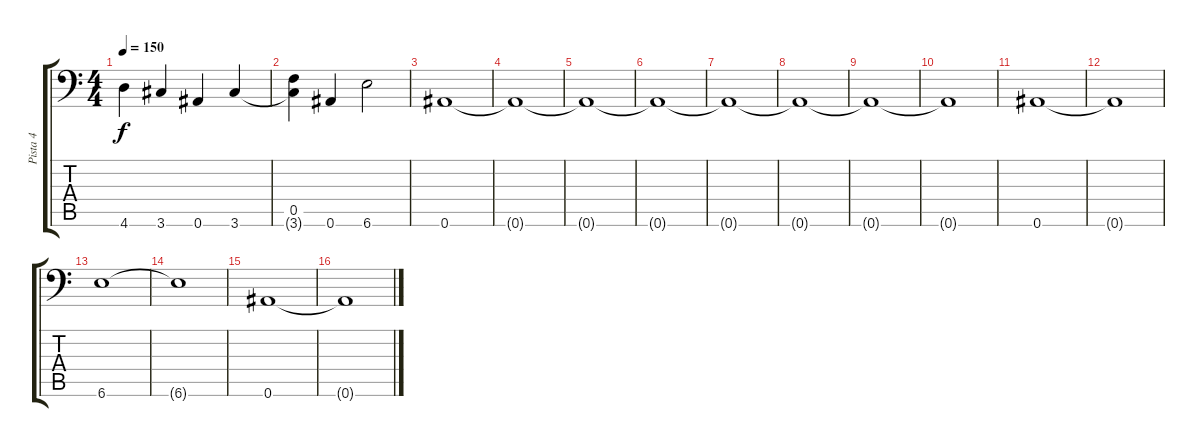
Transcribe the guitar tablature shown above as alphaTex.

\track ("Pista 4" "Pista 4") {instrument electricbassfinger}
\staff {score tabs}
\tuning (C4 G3 Eb3 Bb2 F2 Bb1) {hide}
\ts (4 4)
\tempo 150
\clef f4
\ks c
4.6.4{dy f} 3.6.4 0.6.4 3.6.4 |
(0.5 3.6{t}).4 0.6.4 6.6.2 |
0.6.1 |
0.6{t}.1 |
0.6{t}.1 |
0.6{t}.1 |
0.6{t}.1 |
0.6{t}.1 |
0.6{t}.1 |
0.6{t}.1 |
0.6.1 |
0.6{t}.1 |
6.6.1 |
6.6{t}.1 |
0.6.1 |
0.6{t}.1
